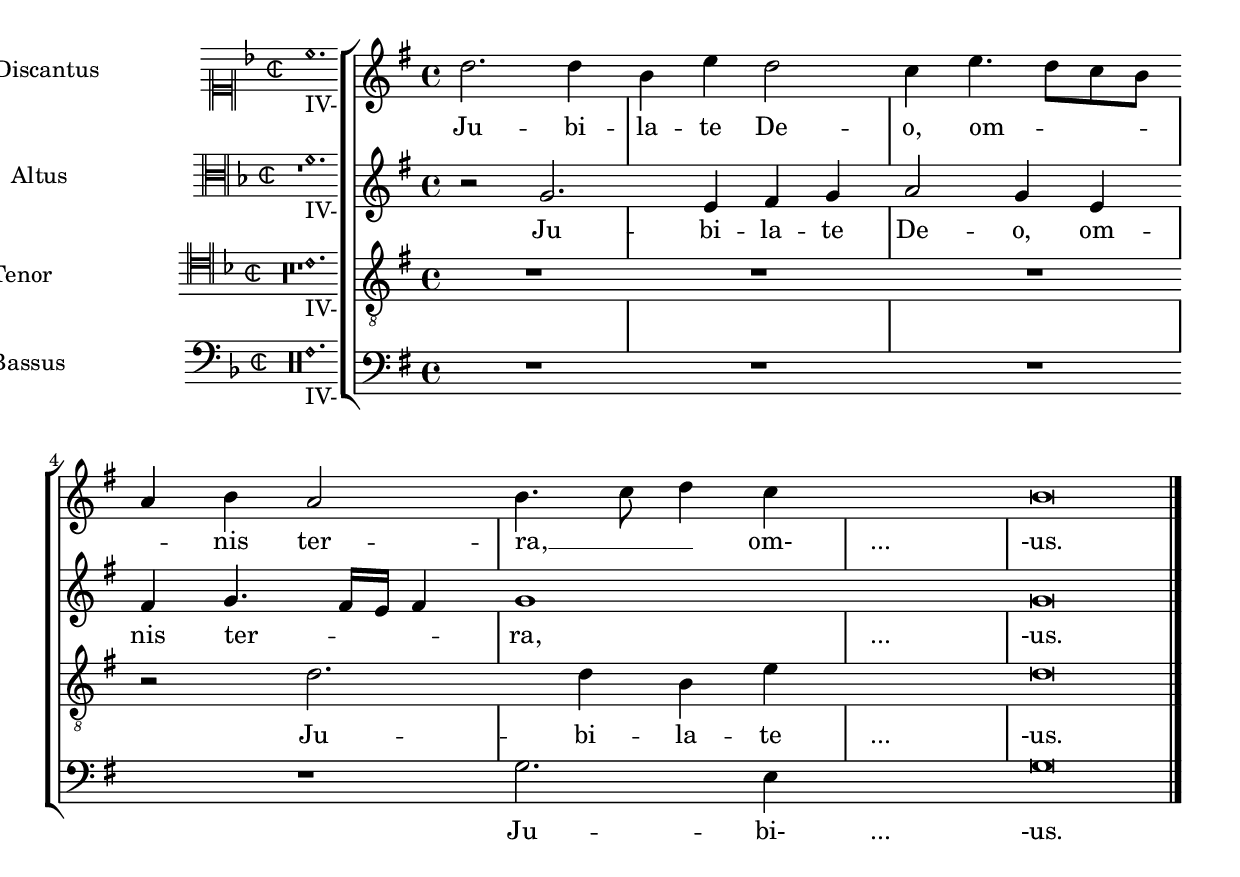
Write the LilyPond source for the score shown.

%% DO NOT EDIT this file manually; it is automatically
%% generated from LSR http://lsr.dsi.unimi.it
%% Make any changes in LSR itself, or in Documentation/snippets/new/ ,
%% and then run scripts/auxiliar/makelsr.py
%%
%% This file is in the public domain.
\version "2.12.2"

\header {
  lsrtags = "ancient-notation, tweaks-and-overrides"

%% Translation of GIT committish: fa19277d20f8ab0397c560eb0e7b814bd804ecec
  texidoces = "
A modo de alternativa para obtener auténticos «incipit»
independientes de la partitura principal, se incluyen como
elemento de marcado en el campo que se usa normalmente para el
nombre del instrumento. Por el momento, la letra sólo se puede
añadir como marcado directo. Por desgracia, su espaciado no es
análogo al de la letra principal.

"
  doctitlees = "Transcripción de música antigua con incipit"

  texidoc = "
As a workaround to get real incipits which are independent from the
main score these are included as a markup into the field normally used
for the instrument name. As for now lyrics can only be added as a
direct markup. It doesn't unfortunately conform with the spacing of the
main lyrics.

"
  doctitle = "Transcription of Ancient music with incipit"
} % begin verbatim

global = {
  \set Score.skipBars = ##t
  \key g \major
  \time 4/4
  %make the staff lines invisible on staves
  \override Staff.BarLine #'transparent = ##t
  \skip 1*8 % the actual music
  % let finis bar go through all staves
  \override Staff.BarLine #'transparent = ##f
  % finis bar
  \bar "|."
}

discantusNotes = {
  \transpose c' c'' {
    \clef treble
    d'2. d'4 |
    b e' d'2 |
    c'4 e'4.( d'8 c' b |
    a4) b a2 |
    b4.( c'8 d'4) c'4 |
    \once \override NoteHead #'transparent = ##t c'1 |
    b\breve |
  }
}

discantusLyrics = \lyricmode {
  Ju -- bi -- |
  la -- te De -- |
  o, om --
  nis ter -- |
  ra, __ om- |
  "..." |
  -us. |
}

altusNotes = {
  \transpose c' c'' {
    \clef treble
    r2 g2. e4 fis g | % two bars
    a2 g4 e |
    fis g4.( fis16 e fis4) |
    g1 |
    \once \override NoteHead #'transparent = ##t g1 |
    g\breve |
  }
}

altusLyrics = \lyricmode {
  Ju -- bi -- la -- te | % two bars
  De -- o, om -- |
  nis ter -- ra, |
  "..." |
  -us. |
}

tenorNotes = {
  \transpose c' c' {
    \clef "treble_8"
    R1 |
    R1 |
    R1 |
    r2 d'2. d'4 b e' | % two bars
    \once \override NoteHead #'transparent = ##t e'1 |
    d'\breve |
  }
}

tenorLyrics = \lyricmode {
  Ju -- bi -- la -- te | % two bars
  "..." |
  -us.
}

bassusNotes = {
  \transpose c' c' {
    \clef bass
    R1 |
    R1 |
    R1 |
    R1 |
    g2. e4 |
    \once \override NoteHead #'transparent = ##t e1 |
    g\breve |
  }
}

bassusLyrics = \lyricmode {
  Ju -- bi- |
  "..." |
  -us.
}

incipitDiscantus = \markup {
  \score {
    {
      \set Staff.instrumentName = #"Discantus "
      \override NoteHead #'style = #'neomensural
      \override Rest #'style = #'neomensural
      \override Staff.TimeSignature #'style = #'neomensural
      \cadenzaOn
      \clef "neomensural-c1"
      \key f \major
      \time 2/2
      c''1._"IV-" s2  %two bars
      \skip 1*8 % eight bars
    }
    \layout {
      \context {
        \Voice
        \remove "Ligature_bracket_engraver"
        \consists "Mensural_ligature_engraver"
      }
      line-width = 4.5\cm
    }
  }
}

incipitAltus = \markup {
  \score {
    {
      \set Staff.instrumentName = #"Altus "
      \override NoteHead #'style = #'neomensural
      \override Rest #'style = #'neomensural
      \override Staff.TimeSignature #'style = #'neomensural
      \cadenzaOn
      \clef "neomensural-c3"
      \key f \major
      \time 2/2
      r1        % one bar
      f'1._"IV-" s2   % two bars
      \skip 1*7 % seven bars
    }
    \layout {
      \context {
        \Voice
        \remove "Ligature_bracket_engraver"
        \consists "Mensural_ligature_engraver"
      }
      line-width = 4.5\cm
    }
  }
}

incipitTenor = \markup {
  \score {
    {
      \set Staff.instrumentName = #"Tenor  "
      \override NoteHead #'style = #'neomensural
      \override Rest #'style = #'neomensural
      \override Staff.TimeSignature #'style = #'neomensural
      \cadenzaOn
      \clef "neomensural-c4"
      \key f \major
      \time 2/2
      r\longa   % four bars
      r\breve   % two bars
      r1        % one bar
      c'1._"IV-" s2   % two bars
      \skip 1   % one bar
    }
    \layout {
      \context {
        \Voice
        \remove "Ligature_bracket_engraver"
        \consists "Mensural_ligature_engraver"
      }
      line-width = 4.5\cm
    }
  }
}

incipitBassus = \markup {
  \score {
    {
      \set Staff.instrumentName = #"Bassus  "
      \override NoteHead #'style = #'neomensural
      \override Rest #'style = #'neomensural
      \override Staff.TimeSignature #'style = #'neomensural
      \cadenzaOn
      \clef "bass"
      \key f \major
      \time 2/2
      % incipit
      r\maxima  % eight bars
      f1._"IV-" s2    % two bars
    }
    \layout {
      \context {
        \Voice
        \remove "Ligature_bracket_engraver"
        \consists "Mensural_ligature_engraver"
      }
      line-width = 4.5\cm
    }
  }
}

%StaffGroup is used instead of ChoirStaff to get bar lines between systems
\score {
  <<
    \new StaffGroup = choirStaff <<
      \new Voice = "discantusNotes" <<
        \global
        \set Staff.instrumentName = \incipitDiscantus
        \discantusNotes
      >>
      \new Lyrics = "discantusLyrics" \lyricsto discantusNotes { \discantusLyrics }

      \new Voice = "altusNotes" <<
        \global
        \set Staff.instrumentName = \incipitAltus
        \altusNotes
      >>
      \new Lyrics = "altusLyrics" \lyricsto altusNotes { \altusLyrics }

      \new Voice = "tenorNotes" <<
        \global
        \set Staff.instrumentName = \incipitTenor
        \tenorNotes
      >>
      \new Lyrics = "tenorLyrics" \lyricsto tenorNotes { \tenorLyrics }

      \new Voice = "bassusNotes" <<
        \global
        \set Staff.instrumentName = \incipitBassus
        \bassusNotes
      >>
    >>
    \new Lyrics = "bassusLyrics" \lyricsto bassusNotes { \bassusLyrics }
    %Keep the bass lyrics outside of the staff group to avoid bar lines
    %between the lyrics.
  >>

  \layout {
    \context {
      \Score
      % no bars in staves
      \override BarLine #'transparent = ##t
    }
    % the next three instructions keep the lyrics between the bar lines
    \context {
      \Lyrics
      \consists "Bar_engraver"
      \override BarLine #'transparent = ##t
    }
    \context {
      \StaffGroup
      \consists "Separating_line_group_engraver"
    }
    \context {
      \Voice
      % no slurs
      \override Slur #'transparent = ##t
      % Comment in the below "\remove" command to allow line
      % breaking also at those barlines where a note overlaps
      % into the next bar.  The command is commented out in this
      % short example score, but especially for large scores, you
      % will typically yield better line breaking and thus improve
      % overall spacing if you comment in the following command.
      %\remove "Forbid_line_break_engraver"
    }
    indent = 5\cm
  }
}

